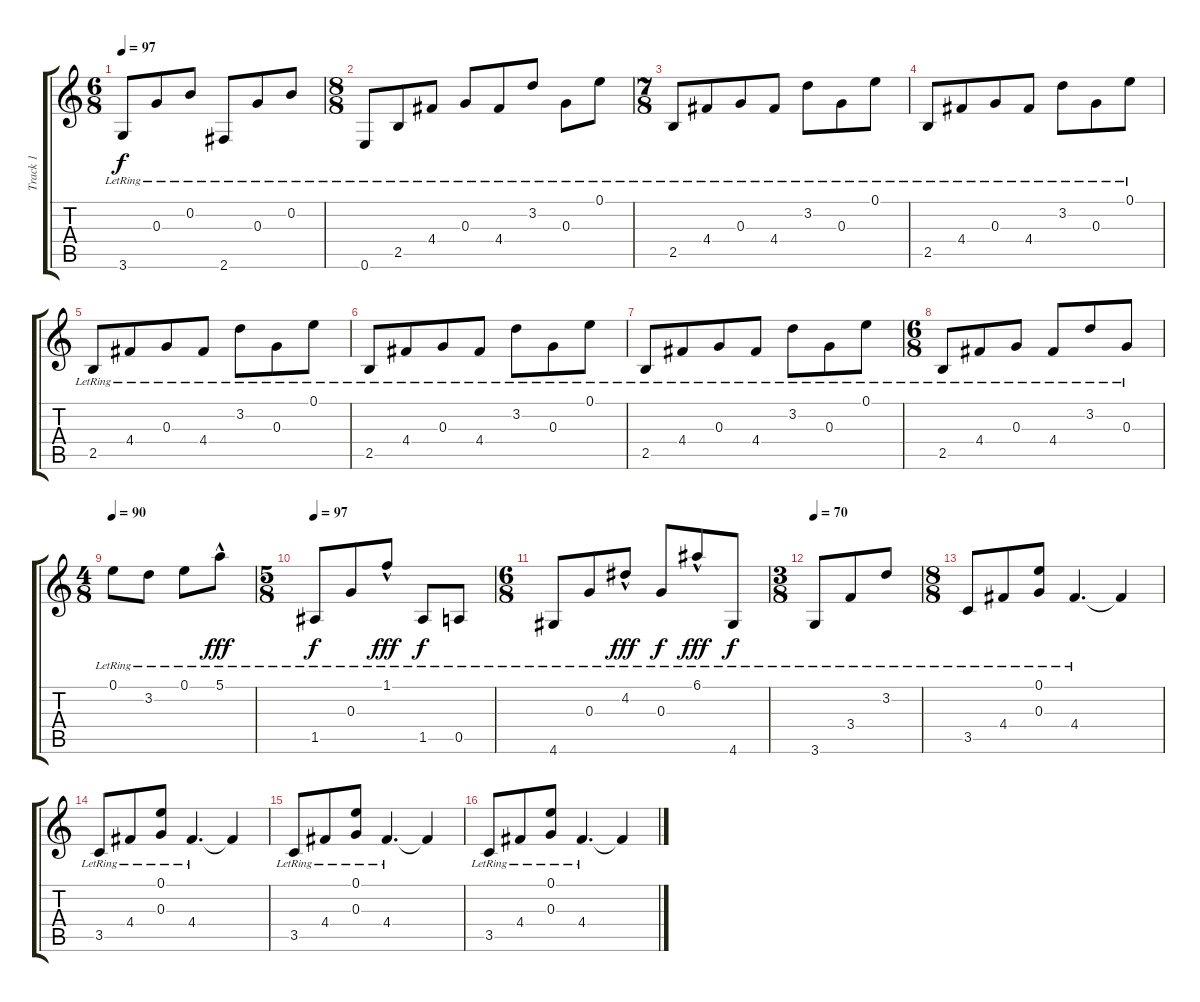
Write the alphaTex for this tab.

\track ("Track 1" "Track 1") {instrument acousticguitarnylon}
\staff {score tabs}
\tuning (E4 B3 G3 D3 A2 E2) {hide}
\ts (6 8)
\tempo 97
\clef g2
\ks c
3.6{lr}.8{dy f} 0.3{lr}.8 0.2{lr}.8 2.6{lr}.8 0.3{lr}.8 0.2{lr}.8 |
\ts (8 8)
0.6{lr}.8 2.5{lr}.8 4.4{lr}.8 0.3{lr}.8 4.4{lr}.8 3.2{lr}.8 0.3{lr}.8 0.1{lr}.8 |
\ts (7 8)
2.5{lr}.8 4.4{lr}.8 0.3{lr}.8 4.4{lr}.8 3.2{lr}.8 0.3{lr}.8 0.1{lr}.8 |
2.5{lr}.8 4.4{lr}.8 0.3{lr}.8 4.4{lr}.8 3.2{lr}.8 0.3{lr}.8 0.1{lr}.8 |
2.5{lr}.8 4.4{lr}.8 0.3{lr}.8 4.4{lr}.8 3.2{lr}.8 0.3{lr}.8 0.1{lr}.8 |
2.5{lr}.8 4.4{lr}.8 0.3{lr}.8 4.4{lr}.8 3.2{lr}.8 0.3{lr}.8 0.1{lr}.8 |
2.5{lr}.8 4.4{lr}.8 0.3{lr}.8 4.4{lr}.8 3.2{lr}.8 0.3{lr}.8 0.1{lr}.8 |
\ts (6 8)
2.5{lr}.8 4.4{lr}.8 0.3{lr}.8 4.4{lr}.8 3.2{lr}.8 0.3{lr}.8 |
\ts (4 8)
\tempo 90
0.1{lr}.8 3.2{lr}.8 0.1{lr}.8 5.1{hac lr}.8{dy fff} |
\ts (5 8)
\tempo 97
1.5{lr}.8{dy f} 0.3{lr}.8 1.1{hac lr}.8{dy fff} 1.5{lr}.8{dy f} 0.5{lr}.8 |
\ts (6 8)
4.6{lr}.8 0.3{lr}.8 4.2{hac lr}.8{dy fff} 0.3{lr}.8{dy f} 6.1{hac lr}.8{dy fff} 4.6{lr}.8{dy f} |
\ts (3 8)
\tempo 70
3.6{lr}.8 3.4{lr}.8 3.2{lr}.8 |
\ts (8 8)
3.5{lr}.8 4.4{lr}.8 (0.1{lr} 0.3{lr}).8 4.4{lr}.4{d} 4.4{t}.4 |
3.5{lr}.8 4.4{lr}.8 (0.1{lr} 0.3{lr}).8 4.4{lr}.4{d} 4.4{t}.4 |
3.5{lr}.8 4.4{lr}.8 (0.1{lr} 0.3{lr}).8 4.4{lr}.4{d} 4.4{t}.4 |
3.5{lr}.8 4.4{lr}.8 (0.1{lr} 0.3{lr}).8 4.4{lr}.4{d} 4.4{t}.4
